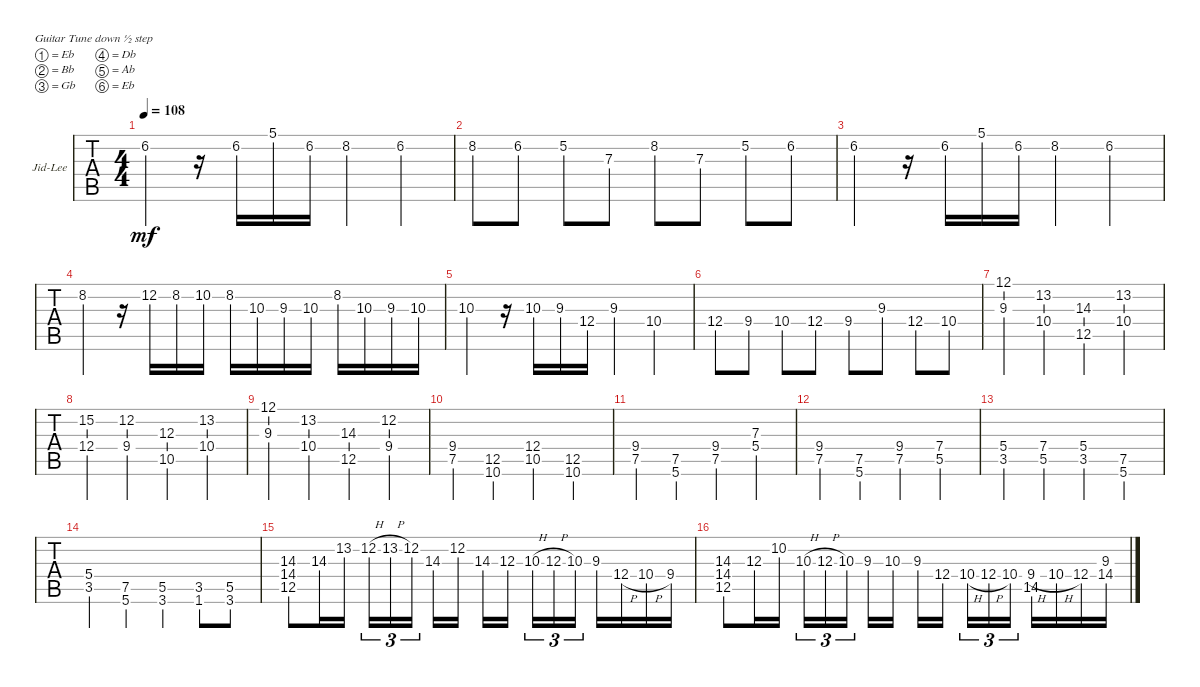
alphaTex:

\defaultSystemsLayout 4
\bracketExtendMode groupsimilarinstruments
\firstSystemTrackNameOrientation horizontal
\otherSystemsTrackNameOrientation horizontal
\track ("Jid-Lee" "Jid-Lee") {instrument distortionguitar}
\staff {tabs}
\tuning (Eb4 Bb3 Gb3 Db3 Ab2 Eb2)
\ts (4 4)
\tempo 108
\clef g2
\ks c
6.2.4{dy mf} r.16 6.2.16 5.1.16 6.2.16 8.2.4 6.2.4 |
8.2.8 6.2.8 5.2.8 7.3.8 8.2.8 7.3.8 5.2.8 6.2.8 |
6.2.4 r.16 6.2.16 5.1.16 6.2.16 8.2.4 6.2.4 |
8.2.4 r.16 12.2.16 8.2.16 10.2.16 8.2.16 10.3.16 9.3.16 10.3.16 8.2.16 10.3.16 9.3.16 10.3.16 |
10.3.4 r.16 10.3.16 9.3.16 12.4.16 9.3.4 10.4.4 |
12.4.8 9.4.8 10.4.8 12.4.8 9.4.8 9.3.8 12.4.8 10.4.8 |
(9.3 12.1).4 (10.4 13.2).4 (12.5 14.3).4 (10.4 13.2).4 |
(12.4 15.2).4 (9.4 12.2).4 (10.5 12.3).4 (10.4 13.2).4 |
(9.3 12.1).4 (10.4 13.2).4 (12.5 14.3).4 (9.4 12.2).4 |
(7.5 9.4).4 (10.6 12.5).4 (10.5 12.4).4 (10.6 12.5).4 |
(7.5 9.4).4 (5.6 7.5).4 (7.5 9.4).4 (5.4 7.3).4 |
(7.5 9.4).4 (5.6 7.5).4 (7.5 9.4).4 (5.5 7.4).4 |
(3.5 5.4).4 (5.5 7.4).4 (3.5 5.4).4 (5.6 7.5).4 |
(3.5 5.4).4 (5.6 7.5).4 (3.6 5.5).4 (1.6 3.5).8 (3.6 5.5).8 |
(14.3 12.5 14.4).8 14.3.16 13.2.16 12.2{h}.16{tu (3 2)} 13.2{h}.16{tu (3 2)} 12.2.16{tu (3 2)} 14.3.16 12.2.16 14.3.16 12.3.16 10.3{h}.16{tu (3 2)} 12.3{h}.16{tu (3 2)} 10.3.16{tu (3 2)} 9.3.16 12.4{h}.16 10.4{h}.16 9.4.16 |
(14.3 12.5 14.4).8 12.3.16 10.2.16 10.3{h}.16{tu (3 2)} 12.3{h}.16{tu (3 2)} 10.3.16{tu (3 2)} 9.3.16 10.3.16 9.3.16 12.4.16 10.4{h}.16{tu (3 2)} 12.4{h}.16{tu (3 2)} 10.4.16{tu (3 2)} (9.4{h} 14.5).16 10.4{h}.16 12.4.16 (9.3 14.4).16
